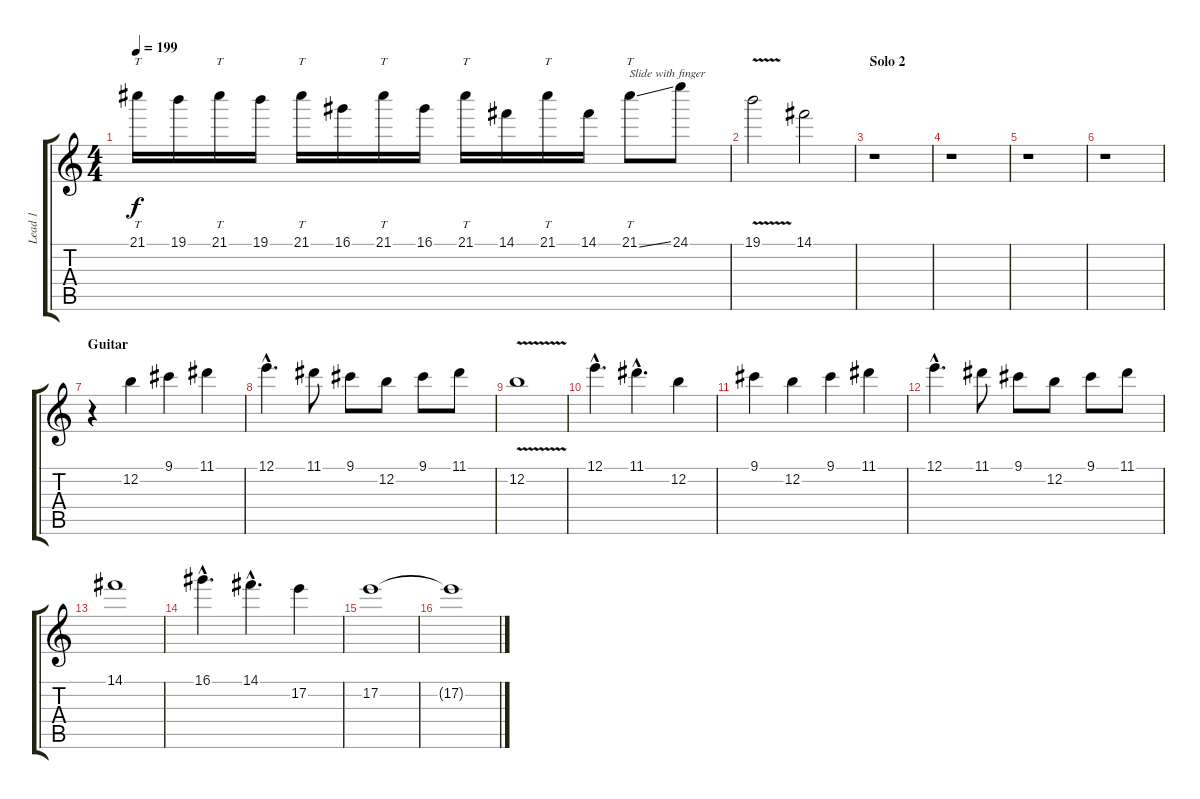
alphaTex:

\track ("Lead 1" "Lead 1") {instrument overdrivenguitar}
\staff {score tabs}
\tuning (E4 B3 G3 D3 A2 E2) {hide}
\ts (4 4)
\tempo 199
\clef g2
\ks c
21.1.16{tt dy f} 19.1.16 21.1.16{tt} 19.1.16 21.1.16{tt} 16.1.16 21.1.16{tt} 16.1.16 21.1.16{tt} 14.1.16 21.1.16{tt} 14.1.16 21.1{ss}.8{tt txt "Slide with finger"} 24.1.8 |
19.1{v}.2 14.1.2 |
\section ("" "Solo 2")
r.1 |
r.1 |
r.1 |
r.1 |
\section ("" "Guitar")
r.4 12.2.4 9.1.4 11.1.4 |
12.1{hac}.4{d} 11.1.8 9.1.8 12.2.8 9.1.8 11.1.8 |
12.2{v}.1 |
12.1{hac}.4{d} 11.1{hac}.4{d} 12.2.4 |
\section ("" "")
9.1.4 12.2.4 9.1.4 11.1.4 |
12.1{hac}.4{d} 11.1.8 9.1.8 12.2.8 9.1.8 11.1.8 |
14.1.1 |
16.1{hac}.4{d} 14.1{hac}.4{d} 17.2.4 |
17.2.1 |
17.2{t}.1
